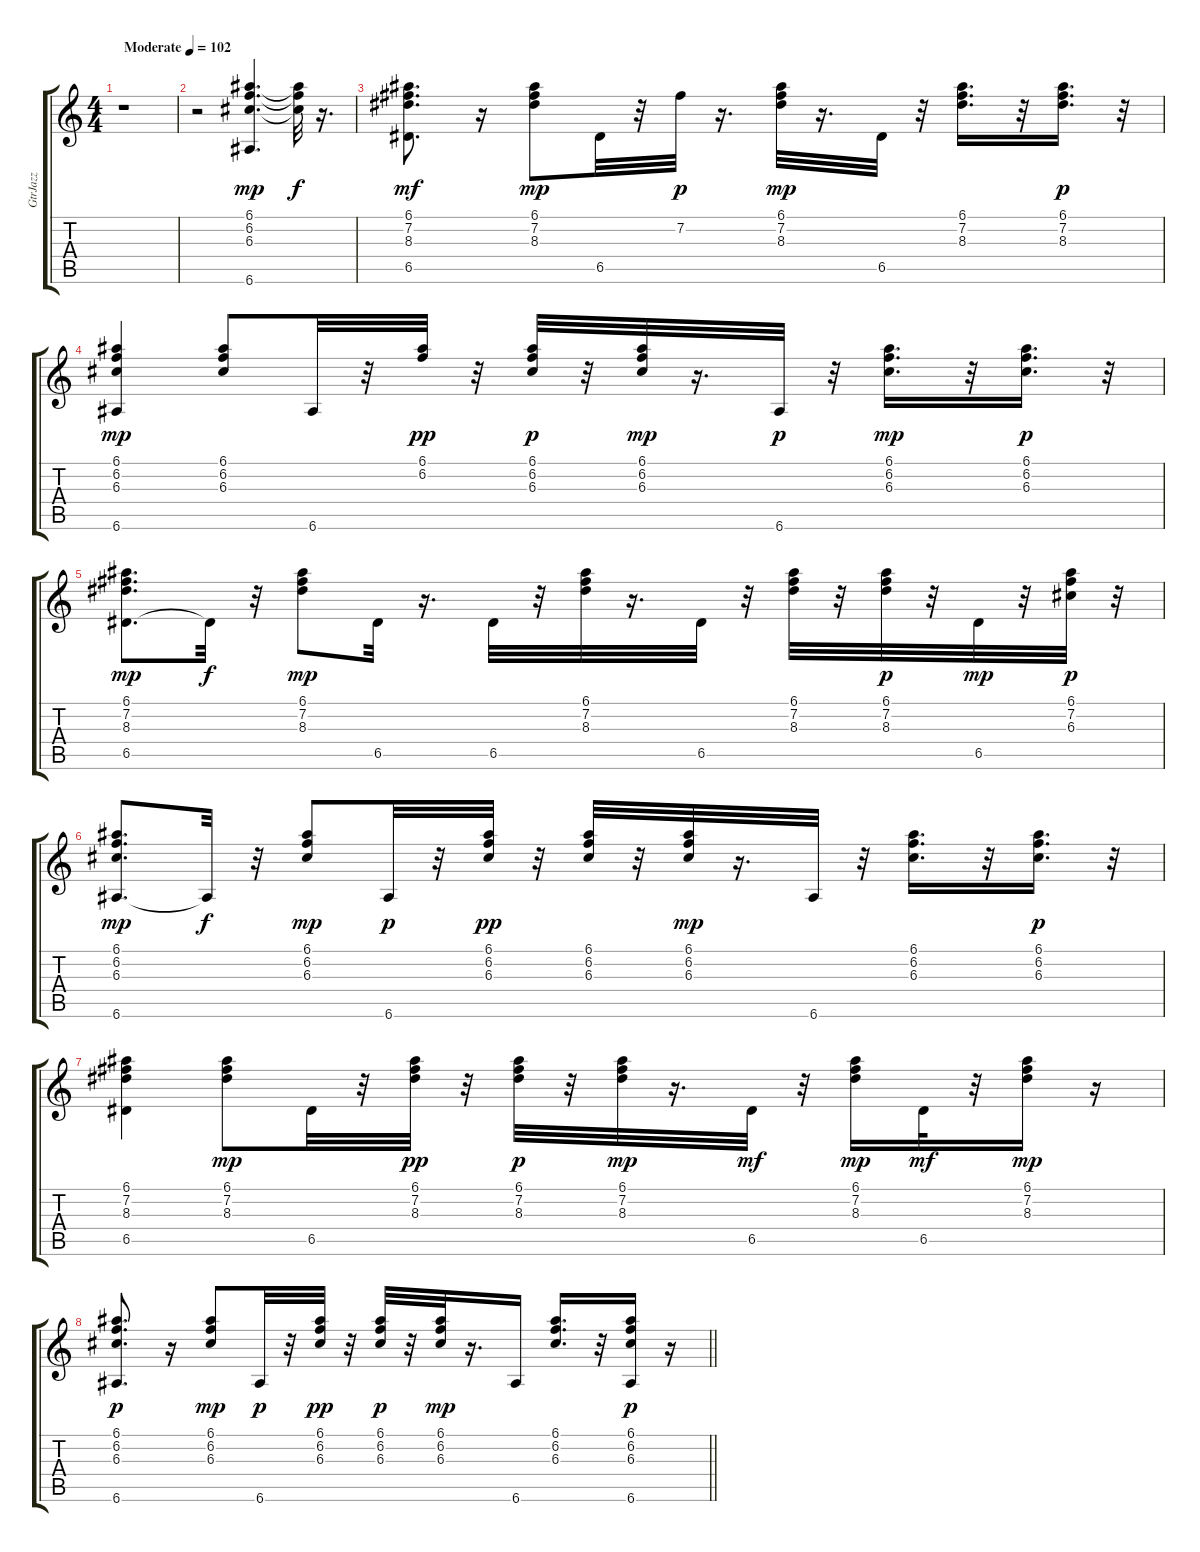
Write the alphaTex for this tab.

\track ("GtrJazz" "GtrJazz") {instrument acousticguitarsteel}
\staff {score tabs}
\tuning (E4 B3 G3 D3 A2 E2) {hide}
\ts (4 4)
\tempo (102 "Moderate")
\clef g2
\ks c
r.1{dy mp instrument acousticguitarsteel} |
r.2 (6.1 6.2 6.3 6.6).4{d} (6.1{t} 6.2{t} 6.3{t}).32{dy f} r.16{d} |
(6.1 7.2 8.3 6.5).8{d dy mf} r.16 (6.1 7.2 8.3).8{dy mp} 6.5.32 r.32 7.2.32{dy p} r.16{d} (6.1 7.2 8.3).32{dy mp} r.16{d} 6.5.32 r.32 (6.1 7.2 8.3).16{d} r.32 (6.1 7.2 8.3).16{d dy p} r.32 |
(6.1 6.2 6.3 6.6).4{dy mp} (6.1 6.2 6.3).8 6.6.32 r.32 (6.1 6.2).32{dy pp} r.32 (6.1 6.2 6.3).32{dy p} r.32 (6.1 6.2 6.3).32{dy mp} r.16{d} 6.6.32{dy p} r.32 (6.1 6.2 6.3).16{d dy mp} r.32 (6.1 6.2 6.3).16{d dy p} r.32 |
(6.1 7.2 8.3 6.5).8{d dy mp} 6.5{t}.32{dy f} r.32 (6.1 7.2 8.3).8{dy mp} 6.5.32 r.16{d} 6.5.32 r.32 (6.1 7.2 8.3).32 r.16{d} 6.5.32 r.32 (6.1 7.2 8.3).32 r.32 (6.1 7.2 8.3).32{dy p} r.32 6.5.32{dy mp} r.32 (6.1 7.2 6.3).32{dy p} r.32 |
(6.1 6.2 6.3 6.6).8{d dy mp} 6.6{t}.32{dy f} r.32 (6.1 6.2 6.3).8{dy mp} 6.6.32{dy p} r.32 (6.1 6.2 6.3).32{dy pp} r.32 (6.1 6.2 6.3).32 r.32 (6.1 6.2 6.3).32{dy mp} r.16{d} 6.6.32 r.32 (6.1 6.2 6.3).16{d} r.32 (6.1 6.2 6.3).16{d dy p} r.32 |
(6.1 7.2 8.3 6.5).4 (6.1 7.2 8.3).8{dy mp} 6.5.32 r.32 (6.1 7.2 8.3).32{dy pp} r.32 (6.1 7.2 8.3).32{dy p} r.32 (6.1 7.2 8.3).32{dy mp} r.16{d} 6.5.32{dy mf} r.32 (6.1 7.2 8.3).16{dy mp} 6.5.32{dy mf} r.32 (6.1 7.2 8.3).16{dy mp} r.16 |
\barLineRight lightlight
(6.1 6.2 6.3 6.6).8{d dy p} r.16 (6.1 6.2 6.3).8{dy mp} 6.6.32{dy p} r.32 (6.1 6.2 6.3).32{dy pp} r.32 (6.1 6.2 6.3).32{dy p} r.32 (6.1 6.2 6.3).32{dy mp} r.16{d} 6.6.16 (6.1 6.2 6.3).16{d} r.32 (6.1 6.2 6.3 6.6).16{dy p} r.16
